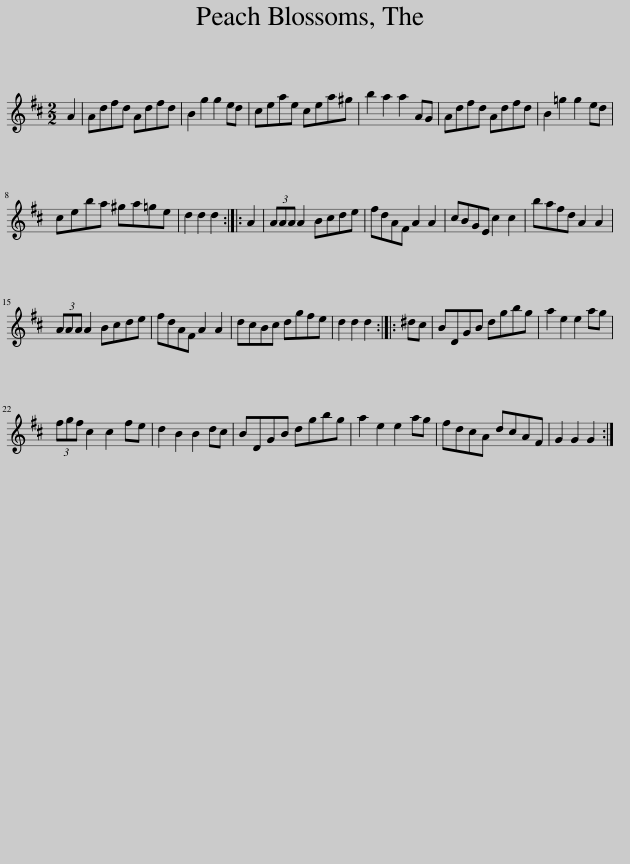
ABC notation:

X:1
L:1/8
M:2/2
I:linebreak $
K:D
V:1 treble
V:1
 A2 | Adfd Adfd | B2 g2 g2 ed | ceae cea^g | b2 a2 a2 AG | %5
 Adfd Adfd | B2 =g2 g2 ed |$ ceba ^ga=ge | d2 d2 d2 :: A2 | %10
 (3AAA A2 Bcde | fdAF A2 A2 | cBGE c2 c2 | bafd A2 A2 |$ (3AAA A2 Bcde | %15
 fdAF A2 A2 | dcBc dgfe | d2 d2 d2 :: ^dc | BDGB dgbg | %20
 a2 e2 e2 ag |$ (3fgf c2 c2 fe | d2 B2 B2 dc | BDGB dgbg | a2 e2 e2 ag | %25
 fdcA dcAF | G2 G2 G2 :| %27
